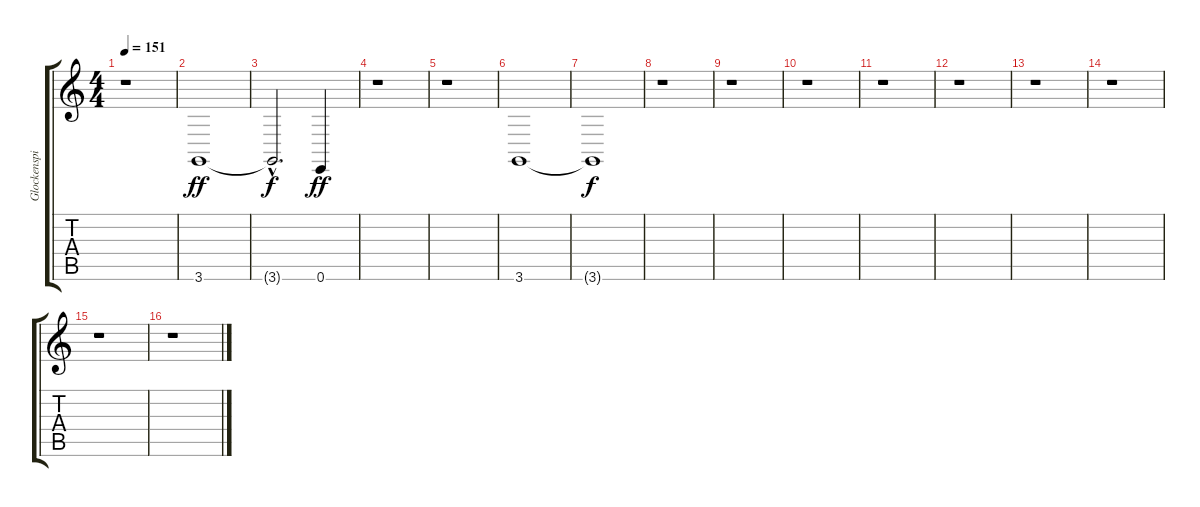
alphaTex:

\track ("Glockenspiel" "Glockenspi") {instrument musicbox}
\staff {score tabs}
\tuning (E4 B3 G3 D3 A2 E2) {hide}
\ts (4 4)
\tempo 151
\clef g2
\ks c
r.1{dy ff} |
3.6.1 |
3.6{hac t}.2{d dy f} 0.6.4{dy ff} |
r.1 |
r.1 |
3.6.1 |
3.6{t}.1{dy f} |
r.1 |
r.1 |
r.1 |
r.1 |
r.1 |
r.1 |
r.1 |
r.1 |
r.1
